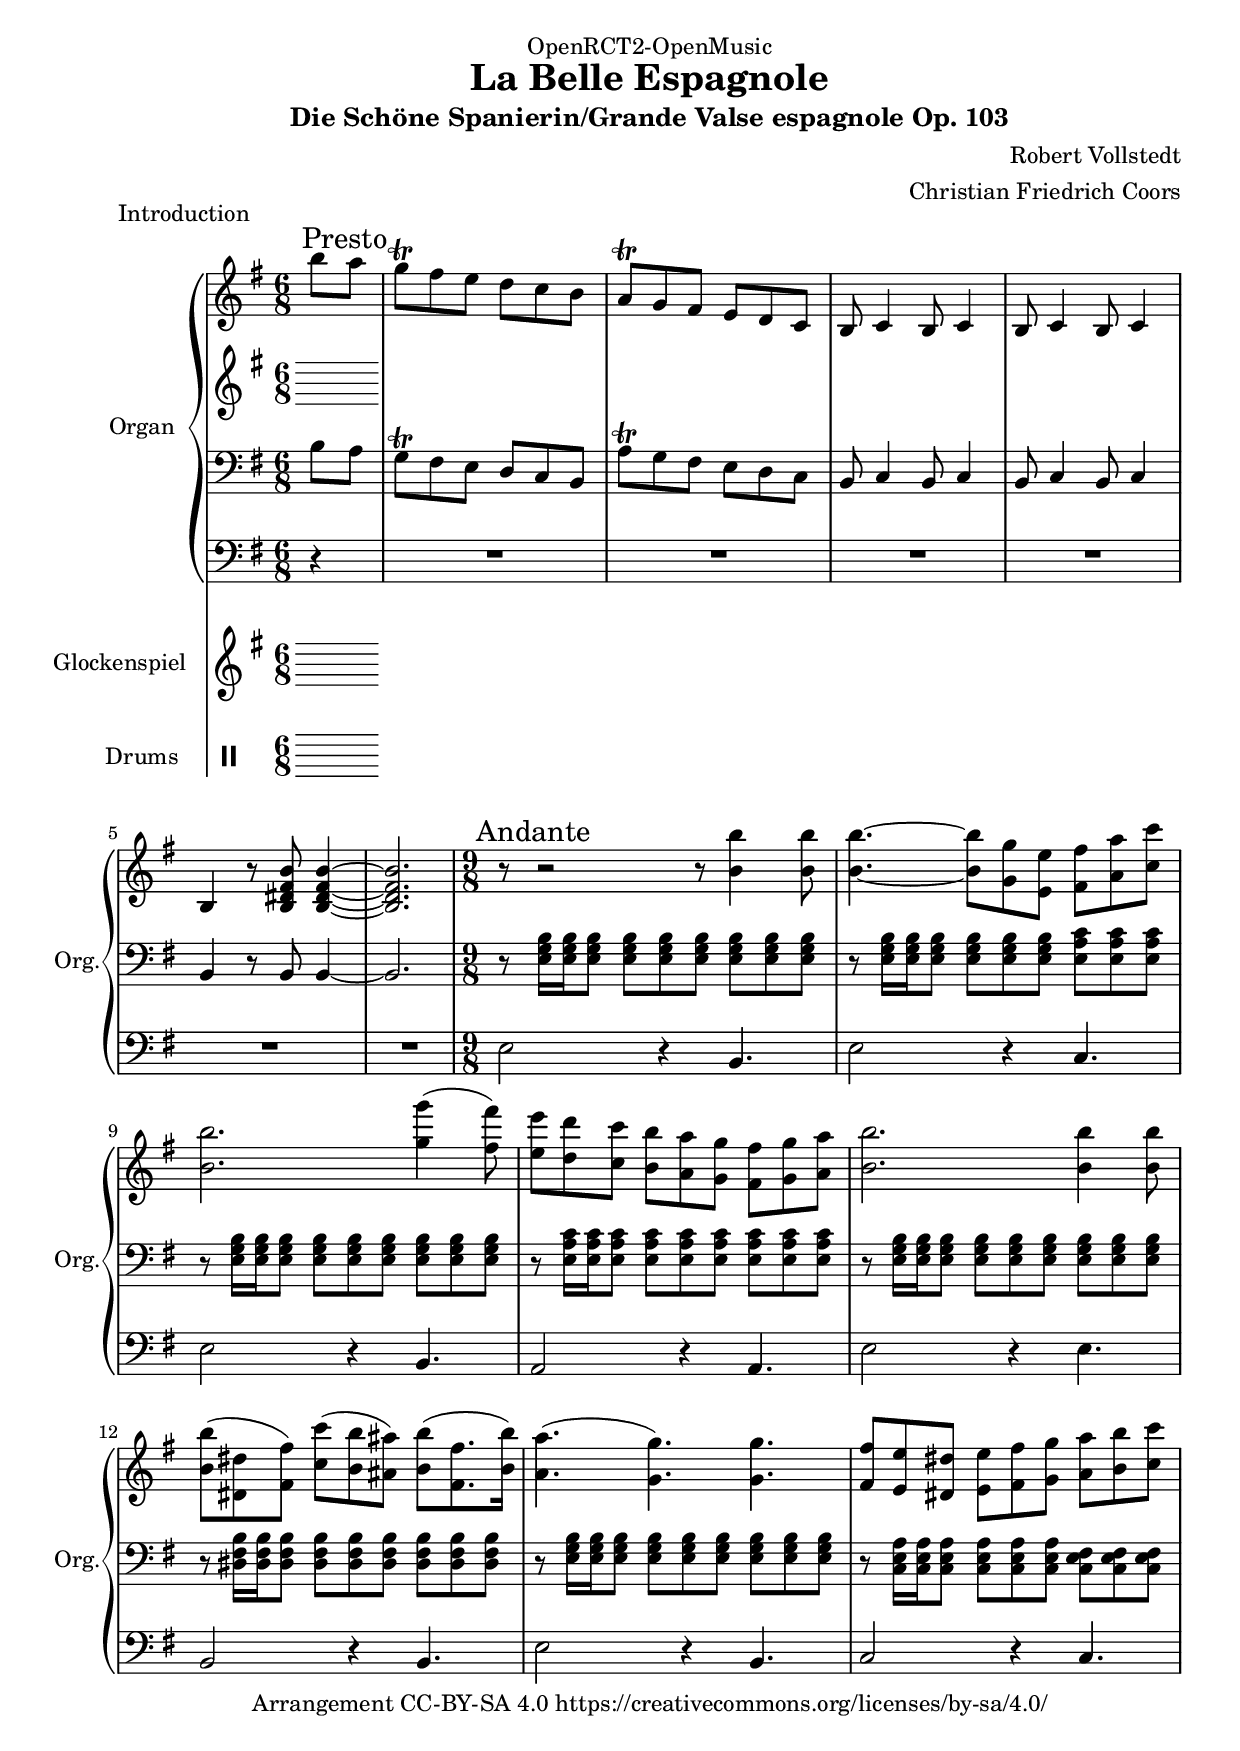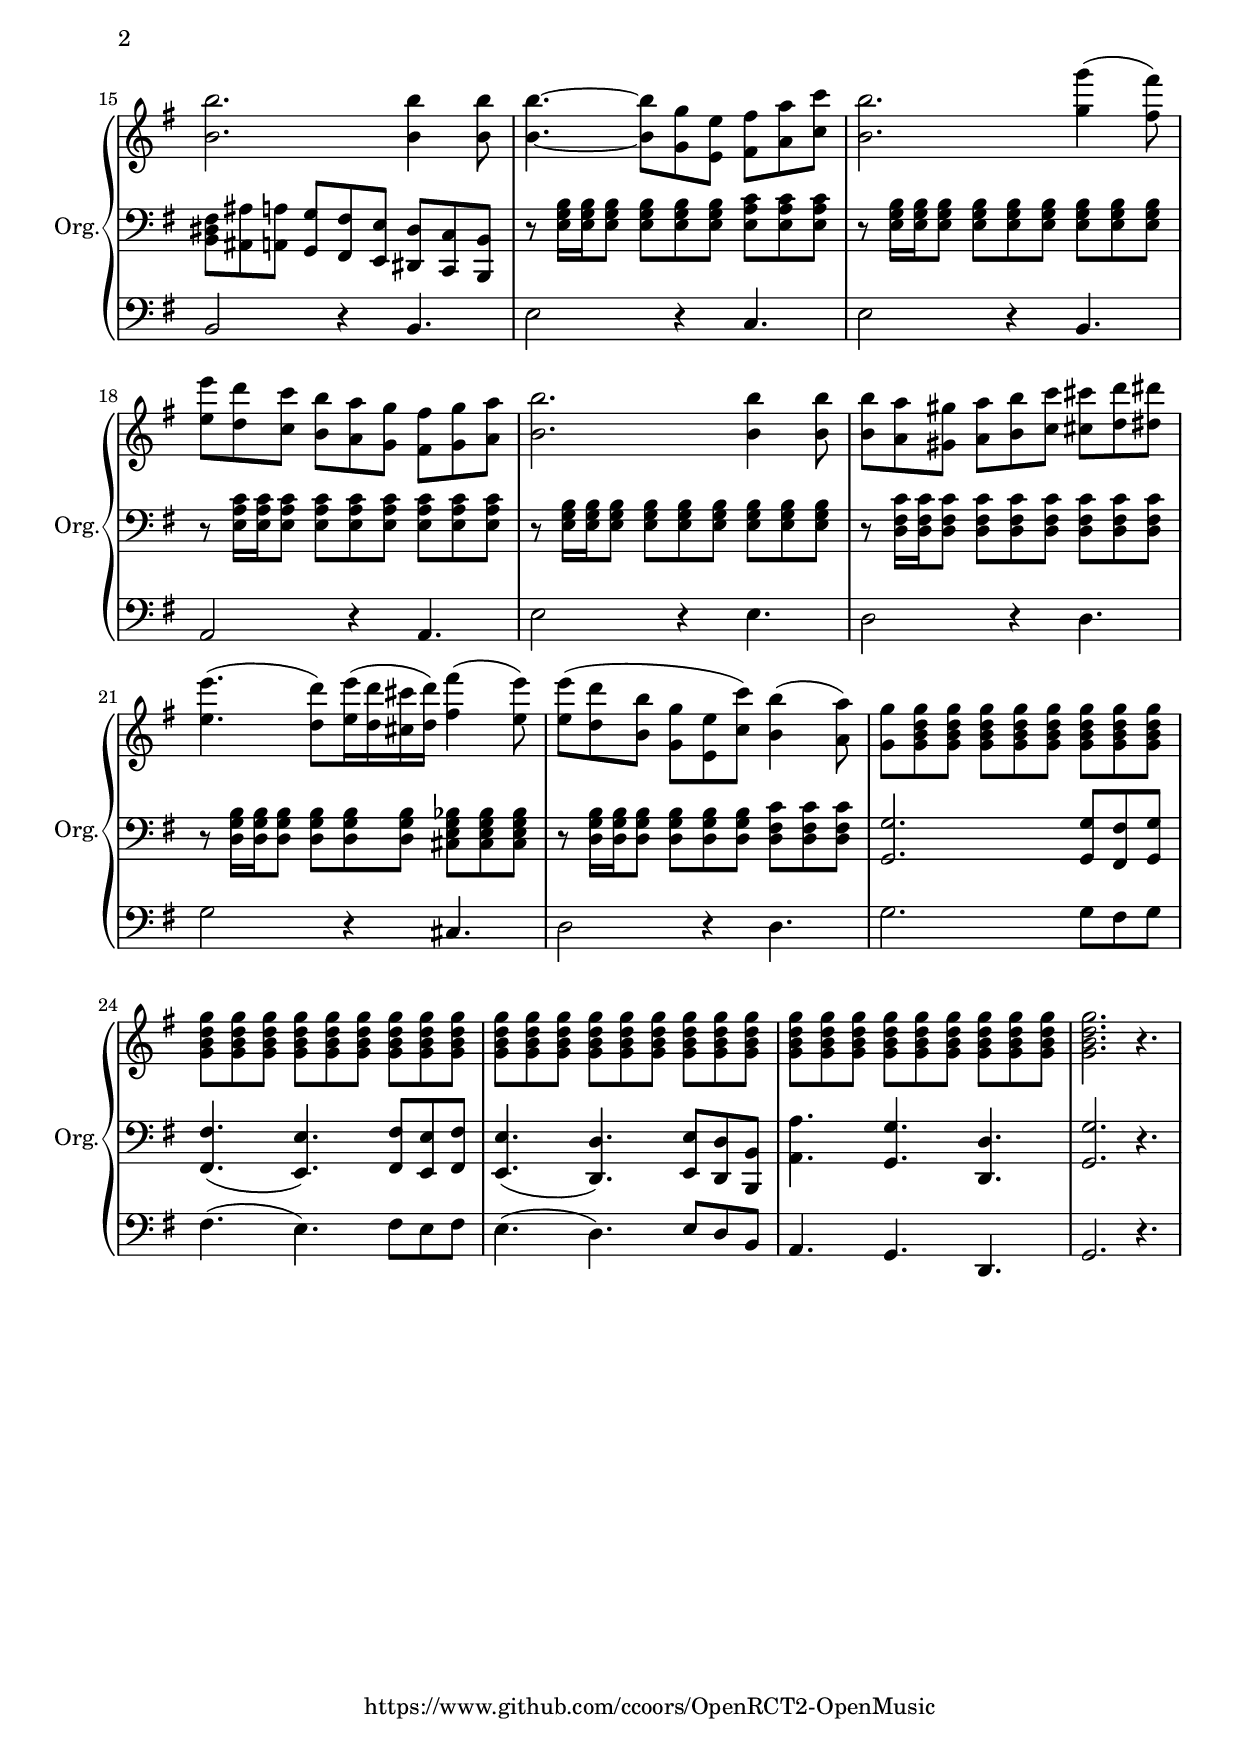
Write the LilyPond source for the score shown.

\version "2.18.2"
\include "../../include/include.ly"

\header {
  dedication = "OpenRCT2-OpenMusic"
  title = "La Belle Espagnole"
  arranger = "Christian Friedrich Coors"
  subtitle = "Die Schöne Spanierin/Grande Valse espagnole Op. 103"
  composer = "Robert Vollstedt"
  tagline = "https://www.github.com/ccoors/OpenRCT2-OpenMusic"
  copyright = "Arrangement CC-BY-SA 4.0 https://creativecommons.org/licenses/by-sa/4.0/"
}

global_presto = {
  \key e \minor
  \time 6/8
  \partial 4
}

global_andante = {
  \time 9/8
  \set Score.tempoHideNote = ##t
  \tempo 4 = 95
}

melody = \relative c'' {
  \global_presto
  
  b'8\mark "Presto" a |
  g\trill fis e d c b |
  a\trill g fis e d c |
  \repeat unfold 2 { b8 c4 b8 c4 | }
  b4 r8 <b dis fis b>8 <b dis fis b>4~ |
  <b dis fis b>2. |
  
  \global_andante
  r8\mark "Andante" r2 r8 <b' b'>4 <b b'>8 |
  <b b'>4.~ <b b'>8 <g g'> <e e'> <fis fis'> <a a'> <c c'> |
  <b b'>2. <g' g'>4( <fis fis'>8) |
  <e e'> <d d'> <c c'> <b b'> <a a'> <g g'> <fis fis'> <g g'> <a a'> |
  <b b'>2. <b b'>4 <b b'>8 |
  <b b'>( <dis, dis'> <fis fis'>) <c' c'>( <b b'> <ais ais'>) <b b'>( <fis fis'>8. <b b'>16) |
  <a a'>4.( <g g'>) <g g'> |
  <fis fis'>8 <e e'> <dis dis'> <e e'> <fis fis'> <g g'> <a a'> <b b'> <c c'> |
  <b b'>2. <b b'>4 <b b'>8 |
  <b b'>4.~ <b b'>8 <g g'> <e e'> <fis fis'> <a a'> <c c'> |
  <b b'>2. <g' g'>4( <fis fis'>8) |
  <e e'> <d d'> <c c'> <b b'> <a a'> <g g'> <fis fis'> <g g'> <a a'> |
  <b b'>2. <b b'>4 <b b'>8 |
  <b b'>8 <a a'> <gis gis'> <a a'> <b b'> <c c'> <cis cis'> <d d'> <dis dis'> |
  <e e'>4.( <d d'>8) <e e'>16( <d d'> <cis cis'> <d d'>) <fis fis'>4( <e e'>8) |
  <e e'>8( <d d'> <b b'> <g g'> <e e'> <c' c'>) <b b'>4( <a a'>8) |
  <g g'>8 \repeat unfold 8 { <g b d g> } |
  \repeat unfold 3 { \repeat unfold 9 { <g b d g> } | }
  <g b d g>2. r4. |
}

second_melody = \relative c'' {
  \global_presto
}

left = \relative c' {
  \global_presto
  
  b8 a |
  g\trill fis e d c b |
  a'\trill g fis e d c |
  \repeat unfold 2 { b8 c4 b8 c4 | }
  b4 r8 b8 b4~ |
  b2. |
  
  \global_andante
  r8 <e g b>16 <e g b> \repeat unfold 7 { <e g b>8 } |
  r8 <e g b>16 <e g b> \repeat unfold 4 { <e g b>8 } \repeat unfold 3 { <e a c> } |
  r8 <e g b>16 <e g b> \repeat unfold 7 { <e g b>8 } |
  r8 <e a c>16 <e a c> \repeat unfold 7 { <e a c>8 } |
  r8 <e g b>16 <e g b> \repeat unfold 7 { <e g b>8 } |
  r8 <dis fis b>16 <dis fis b> \repeat unfold 7 { <dis fis b>8 } |
  r8 <e g b>16 <e g b> \repeat unfold 7 { <e g b>8 } |
  r8 <c e a>16 <c e a> \repeat unfold 4 { <c e a>8 } \repeat unfold 3 { <c e fis> } |
  <b dis fis>8 <ais ais'> <a a'> <g g'> <fis fis'> <e e'> <dis dis'> <c c'> <b b'> |
  
  r8 <e' g b>16 <e g b> \repeat unfold 4 { <e g b>8 } \repeat unfold 3 { <e a c> } |
  r8 <e g b>16 <e g b> \repeat unfold 7 { <e g b>8 } |
  r8 <e a c>16 <e a c> \repeat unfold 7 { <e a c>8 } |
  r8 <e g b>16 <e g b> \repeat unfold 7 { <e g b>8 } |
  r8 <d fis c'>16 <d fis c'> \repeat unfold 7 { <d fis c'>8 } |
  r8 <d g b>16 <d g b> \repeat unfold 4 { <d g b>8 } \repeat unfold 3 { <cis e g bes> } |
  r8 <d g b>16 <d g b> \repeat unfold 4 { <d g b>8 } \repeat unfold 3 { <d fis c'> } |
  <g g,>2. <g g,>8 <fis fis,> <g g,> |
  <fis fis,>4.( <e e,>) <fis fis,>8 <e e,> <fis fis,> |
  <e e,>4.( <d d,>) <e e,>8 <d d,> <b b,> |
  <a' a,>4. <g g,> <d d,> |
  <g g,>2. r4. |
}

pedal = \relative c {
  \global_presto
  r4 |
  R2.*6 |
  
  \global_andante
  e2 r4 b4. |
  e2 r4 c4. |
  e2 r4 b4. |
  a2 r4 a4. |
  e'2 r4 e4. |
  b2 r4 b4. |
  e2 r4 b4. |
  c2 r4 c4. |
  b2 r4 b4. |
  
  e2 r4 c4. |
  e2 r4 b4. |
  a2 r4 a4. |
  e'2 r4 e4. |
  d2 r4 d4. |
  g2 r4 cis,4. |
  d2 r4 d4. |
  g2. g8 fis g |
  fis4.( e) fis8 e fis |
  e4.( d) e8 d b |
  a4. g d |
  g2. r4. |
}

glockenspiel = \relative c'' {
  \global_presto
}

drum = \drummode {
  
}

organPart = <<
  \new PianoStaff \with {
    instrumentName = "Organ"
    shortInstrumentName = "Org."
  } <<
    \new Staff = "melody" \with {
      midiInstrument = \melodyInstrument
    } \melody
    \new Staff = "second melody" \with {
      midiInstrument = \secondMelodyInstrument
    } \second_melody
    \new Staff = "accompaniment" \with {
      midiInstrument = \accompanimentInstrument
    } { \clef bass \left }
    \new Staff = "pedal" \with {
      midiInstrument = \pedalInstrument
    } { \clef bass \pedal }
  >>
>>

glockenspielPart = \new Staff \with {
  instrumentName = "Glockenspiel"
  shortInstrumentName = "Gls."
  midiInstrument = \glockenspielInstrument
} \glockenspiel

drumPart = \new DrumStaff \with {
  \consists "Instrument_name_engraver"
  instrumentName = "Drums"
  shortInstrumentName = "Dr."
} \drum

\score {
  <<
    \organPart
    \glockenspielPart
    \drumPart
  >>
  
  \layout { }
  
  \header {
    piece = "Introduction"
  }
}

\score {
  \unfoldRepeats \articulate <<
    \organPart
    \glockenspielPart
    \drumPart
  >>
  \midi {
    \tempo 4=140
  }
}
